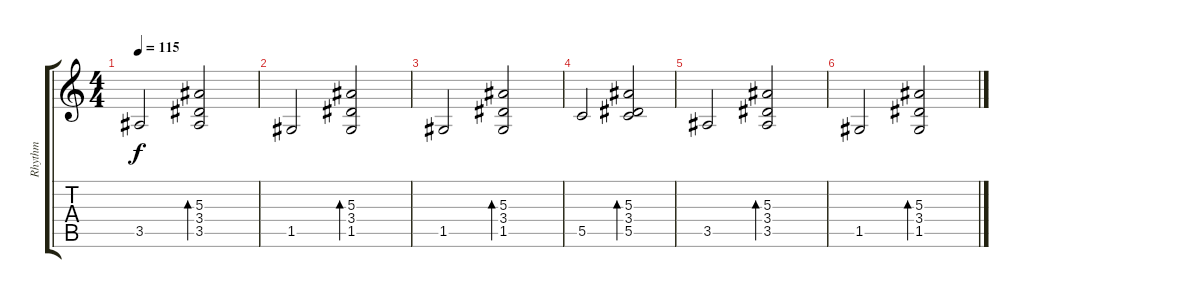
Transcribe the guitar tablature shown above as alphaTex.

\track ("Rhythm" "Rhythm") {instrument overdrivenguitar}
\staff {score tabs}
\tuning (D4 A3 F3 C3 G2 C2) {hide}
\ts (4 4)
\tempo 115
\clef g2
\ks c
3.5.2{dy f} (5.3 3.4 3.5).2{bd 480} |
1.5.2 (5.3 3.4 1.5).2{bd 480} |
1.5.2{instrument electricguitarjazz} (5.3 3.4 1.5).2{bd 480} |
5.5.2 (5.3 3.4 5.5).2{bd 480} |
3.5.2 (5.3 3.4 3.5).2{bd 480} |
1.5.2 (5.3 3.4 1.5).2{bd 480}
